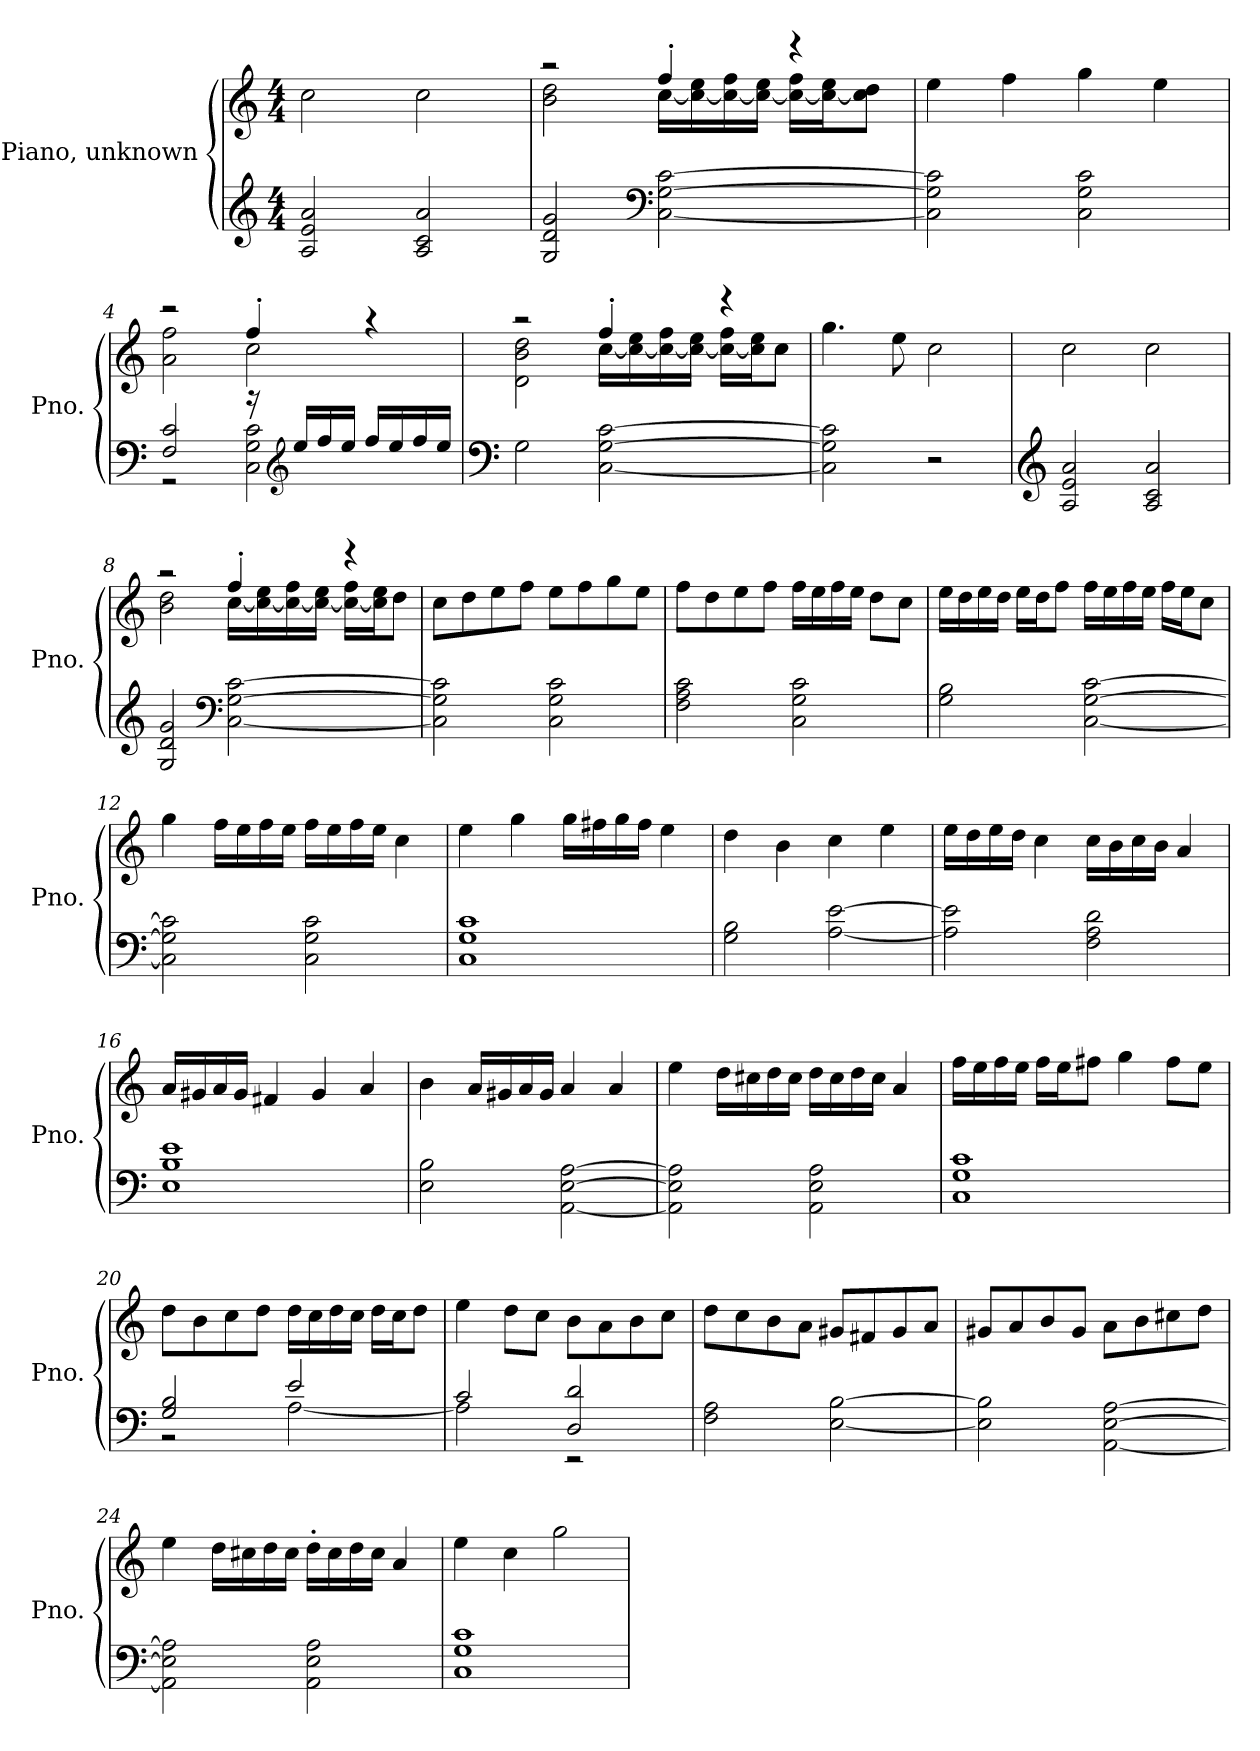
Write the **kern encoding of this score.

**kern	**kern
*part1	*part1
*staff2	*staff1
*I"Piano, unknown	*
*I'Pno.	*
*clefG2	*clefG2
*k[]	*k[]
*M4/4	*M4/4
*MM120	*MM120
=1	=1
2A/ 2e/ 2a/	2cc\
2A/ 2c/ 2a/	2cc\
=2	=2
*	*^
2G/ 2d/ 2g/	2r	2b\ 2dd\
*clefF4	*	*
[2C\ [2G\ [2c\	4ff'/	[16cc\LL
.	.	16cc\_ 16ee\
.	.	16cc\_ 16ff\
.	.	16cc\_ 16ee\JJ
.	4r	16cc\_ 16ff\LL
.	.	16cc\_ 16ee\J
.	.	8cc\] 8dd\J
*	*v	*v
=3	=3
2C\] 2G\] 2c\]	4ee\
.	4ff\
2C\ 2G\ 2c\	4gg\
.	4ee\
=4	=4
*^	*^
2F/ 2c/	2r	2r	2a\ 2ff\
16r	2C\ 2G\ 2c\	4ff'/	2cc\
*clefG2	*	*	*
16ee/LL	.	.	.
16ff/	.	.	.
16ee/JJ	.	.	.
16ff/LL	.	4r	.
16ee/	.	.	.
16ff/	.	.	.
16ee/JJ	.	.	.
*v	*v	*	*
!!LO:LB:g=z	!!
=5	=5	=5
*clefF4	*	*
2G\	2r	2d\ 2b\ 2dd\
[2C\ [2G\ [2c\	4ff'/	[16cc\LL
.	.	16cc\_ 16ee\
.	.	16cc\_ 16ff\
.	.	16cc\_ 16ee\JJ
.	4r	16cc\_ 16ff\LL
.	.	16cc\] 16ee\J
.	.	8cc\J
*	*v	*v
=6	=6
2C\] 2G\] 2c\]	4.gg\
.	8ee\
2r	2cc\
=7	=7
*clefG2	*
2A/ 2e/ 2a/	2cc\
2A/ 2c/ 2a/	2cc\
=8	=8
*	*^
2G/ 2d/ 2g/	2r	2b\ 2dd\
*clefF4	*	*
[2C\ [2G\ [2c\	4ff'/	[16cc\LL
.	.	16cc\_ 16ee\
.	.	16cc\_ 16ff\
.	.	16cc\_ 16ee\JJ
.	4r	16cc\_ 16ff\LL
.	.	16cc\] 16ee\J
.	.	8dd\J
*	*v	*v
=9	=9
2C\] 2G\] 2c\]	8cc\L
.	8dd\
.	8ee\
.	8ff\J
2C\ 2G\ 2c\	8ee\L
.	8ff\
.	8gg\
.	8ee\J
!!LO:LB:g=z
=10	=10
2F\ 2A\ 2c\	8ff\L
.	8dd\
.	8ee\
.	8ff\J
2C\ 2G\ 2c\	16ff\LL
.	16ee\
.	16ff\
.	16ee\JJ
.	8dd\L
.	8cc\J
=11	=11
2G\ 2B\	16ee\LL
.	16dd\
.	16ee\
.	16dd\JJ
.	16ee\LL
.	16dd\J
.	8ff\J
[2C\ [2G\ [2c\	16ff\LL
.	16ee\
.	16ff\
.	16ee\JJ
.	16ff\LL
.	16ee\J
.	8cc\J
=12	=12
2C\] 2G\] 2c\]	4gg\
.	16ff\LL
.	16ee\
.	16ff\
.	16ee\JJ
2C\ 2G\ 2c\	16ff\LL
.	16ee\
.	16ff\
.	16ee\JJ
.	4cc\
=13	=13
1C 1G 1c	4ee\
.	4gg\
.	16gg\LL
.	16ff#X\
.	16gg\
.	16ff#\JJ
.	4ee\
!!LO:LB:g=z
=14	=14
2G\ 2B\	4dd\
.	4b\
[2A\ [2e\	4cc\
.	4ee\
=15	=15
2A\] 2e\]	16ee\LL
.	16dd\
.	16ee\
.	16dd\JJ
.	4cc\
2F\ 2A\ 2d\	16cc\LL
.	16b\
.	16cc\
.	16b\JJ
.	4a/
=16	=16
1E 1B 1e	16a/LL
.	16g#X/
.	16a/
.	16g#/JJ
.	4f#X/
.	4g#/
.	4a/
=17	=17
2E\ 2B\	4b\
.	16a/LL
.	16g#X/
.	16a/
.	16g#/JJ
[2AA\ [2E\ [2A\	4a/
.	4a/
=18	=18
2AA\] 2E\] 2A\]	4ee\
.	16dd\LL
.	16cc#X\
.	16dd\
.	16cc#\JJ
2AA\ 2E\ 2A\	16dd\LL
.	16cc#\
.	16dd\
.	16cc#\JJ
.	4a/
!!LO:LB:g=z
=19	=19
1C 1G 1c	16ff\LL
.	16ee\
.	16ff\
.	16ee\JJ
.	16ff\LL
.	16ee\J
.	8ff#X\J
.	4gg\
.	8ff#\L
.	8ee\J
=20	=20
*^	*
2G/ 2B/	2r	8dd\L
.	.	8b\
.	.	8cc\
.	.	8dd\J
2e/	[2A\	16dd\LL
.	.	16cc\
.	.	16dd\
.	.	16cc\JJ
.	.	16dd\LL
.	.	16cc\J
.	.	8dd\J
=21	=21	=21
2c/	2A\]	4ee\
.	.	8dd\L
.	.	8cc\J
2D/ 2d/	2r	8b\L
.	.	8a\
.	.	8b\
.	.	8cc\J
*v	*v	*
=22	=22
2F\ 2A\	8dd\L
.	8cc\
.	8b\
.	8a\J
[2E\ [2B\	8g#X/L
.	8f#X/
.	8g#/
.	8a/J
!!LO:LB:g=z
=23	=23
2E\] 2B\]	8g#X/L
.	8a/
.	8b/
.	8g#/J
[2AA\ [2E\ [2A\	8a\L
.	8b\
.	8cc#X\
.	8dd\J
=24	=24
2AA\] 2E\] 2A\]	4ee\
.	16dd\LL
.	16cc#X\
.	16dd\
.	16cc#\JJ
2AA\ 2E\ 2A\	16dd'\LL
.	16cc#\
.	16dd\
.	16cc#\JJ
.	4a/
=25	=25
1C 1G 1c	4ee\
.	4cc\
.	2gg\
=	=
*-	*-
